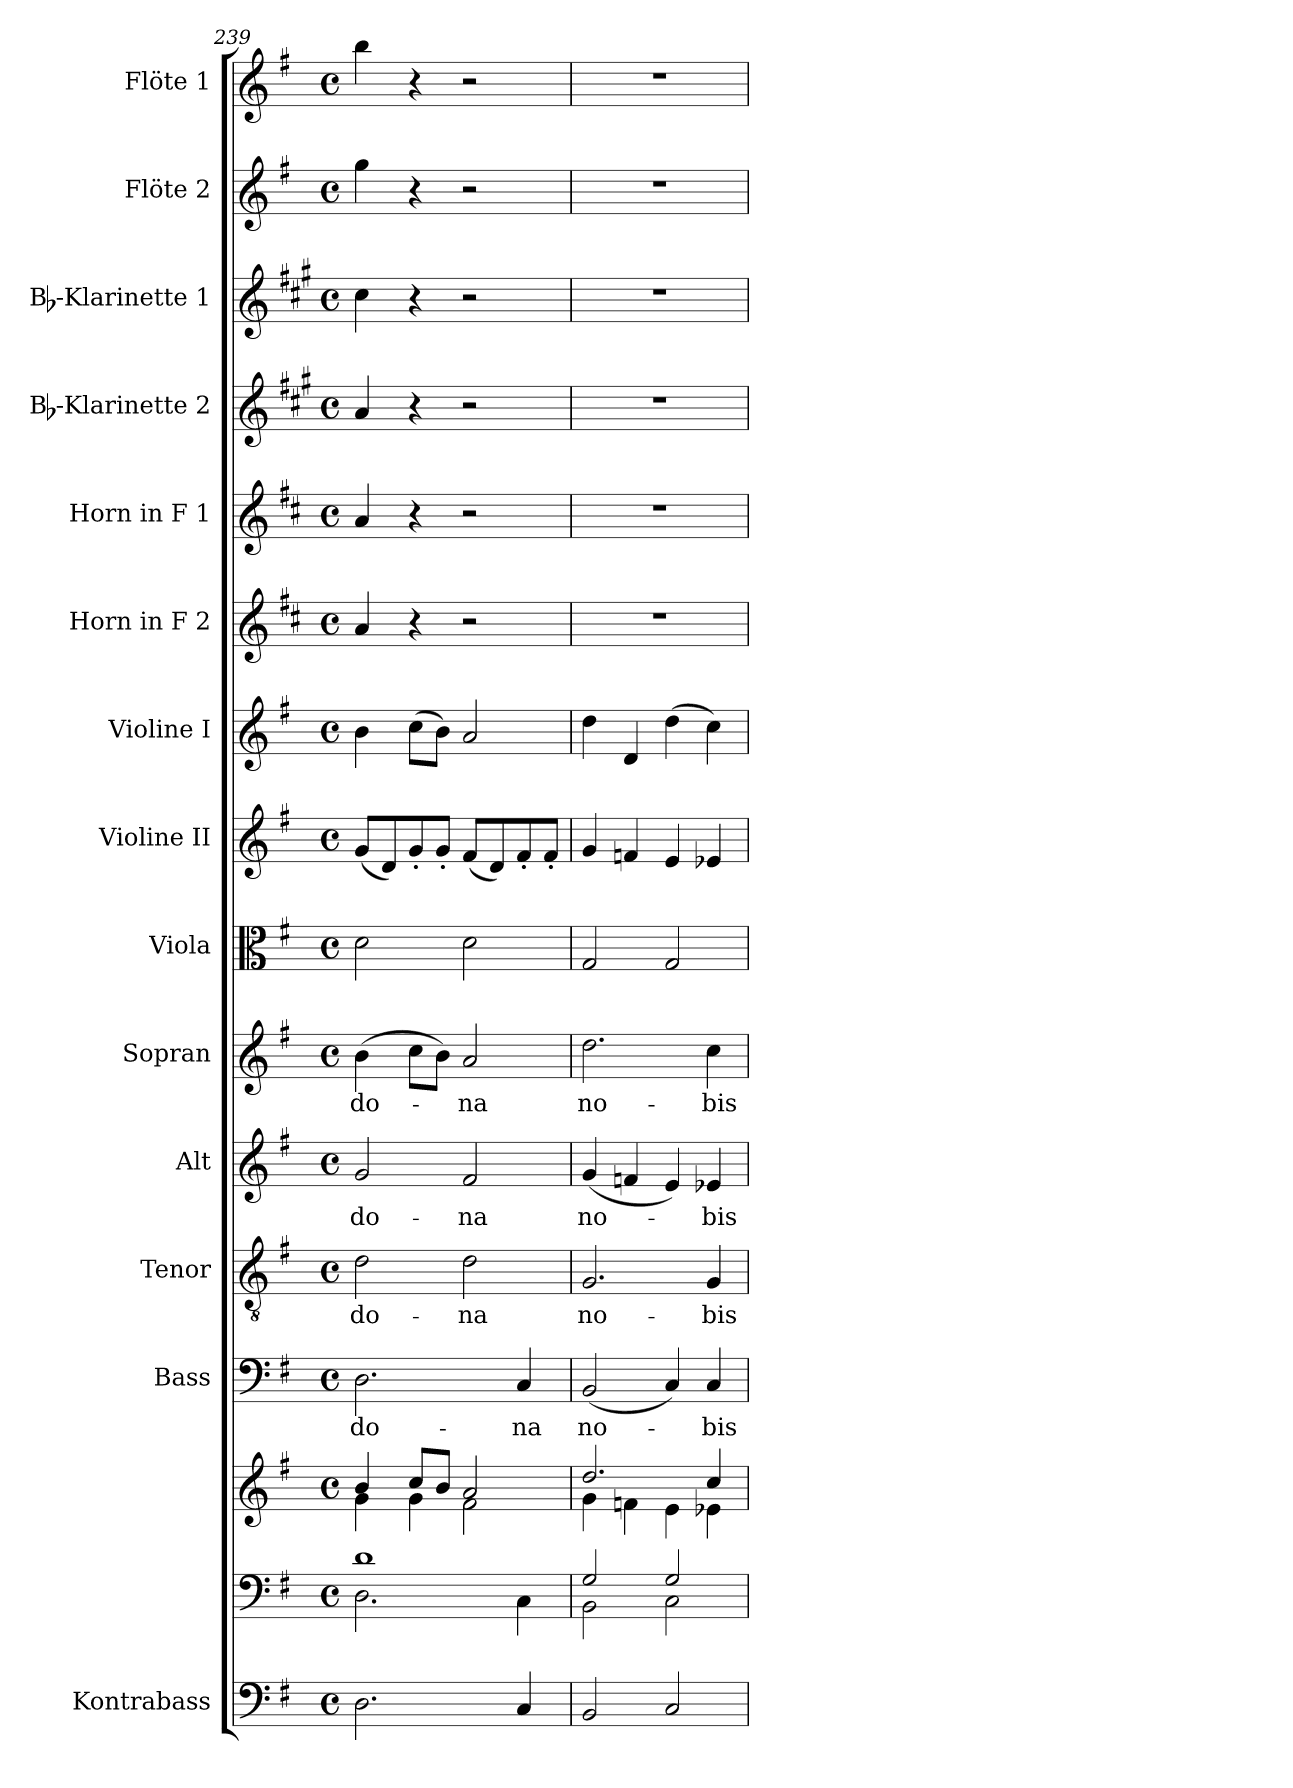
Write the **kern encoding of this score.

**kern	**kern	**kern	**kern	**text	**kern	**text	**kern	**text	**kern	**text	**kern	**kern	**kern	**kern	**kern	**kern	**kern	**kern	**kern
*part15	*part14	*part14	*part13	*part13	*part12	*part12	*part11	*part11	*part10	*part10	*part9	*part8	*part7	*part6	*part5	*part4	*part3	*part2	*part1
*staff16	*staff15	*staff14	*staff13	*staff13	*staff12	*staff12	*staff11	*staff11	*staff10	*staff10	*staff9	*staff8	*staff7	*staff6	*staff5	*staff4	*staff3	*staff2	*staff1
*I"Kontrabass	*	*	*I"Bass	*	*I"Tenor	*	*I"Alt	*	*I"Sopran	*	*I"Viola	*I"Violine II	*I"Violine I	*I"Horn in F 2	*I"Horn in F 1	*I"Bb-Klarinette 2	*I"Bb-Klarinette 1	*I"Flöte 2	*I"Flöte 1
*I'Kb.	*	*	*I'B.	*	*I'T.	*	*I'A.	*	*I'S.	*	*I'Vla.	*I'Vl. II	*I'Vl. I	*I'Horn 2	*I'Horn 1	*I'Bb Kl. 2	*I'Bb Kl. 1	*I'Fl. 2	*I'Fl. 1
*clefF4	*clefF4	*clefG2	*clefF4	*	*clefGv2	*	*clefG2	*	*clefG2	*	*clefC3	*clefG2	*clefG2	*clefG2	*clefG2	*clefG2	*clefG2	*clefG2	*clefG2
*ITrd7c12	*	*	*	*	*	*	*	*	*	*	*	*	*	*ITrd4c7	*ITrd4c7	*ITrd1c2	*ITrd1c2	*	*
*k[f#]	*k[f#]	*k[f#]	*k[f#]	*	*k[f#]	*	*k[f#]	*	*k[f#]	*	*k[f#]	*k[f#]	*k[f#]	*k[f#]	*k[f#]	*k[f#]	*k[f#]	*k[f#]	*k[f#]
*G:	*G:	*G:	*G:	*	*G:	*	*G:	*	*G:	*	*G:	*G:	*G:	*G:	*G:	*G:	*G:	*G:	*G:
*M4/4	*M4/4	*M4/4	*M4/4	*	*M4/4	*	*M4/4	*	*M4/4	*	*M4/4	*M4/4	*M4/4	*M4/4	*M4/4	*M4/4	*M4/4	*M4/4	*M4/4
*met(c)	*met(c)	*met(c)	*met(c)	*	*met(c)	*	*met(c)	*	*met(c)	*	*met(c)	*met(c)	*met(c)	*met(c)	*met(c)	*met(c)	*met(c)	*met(c)	*met(c)
=239	=239	=239	=239	=239	=239	=239	=239	=239	=239	=239	=239	=239	=239	=239	=239	=239	=239	=239	=239
*	*^	*^	*	*	*	*	*	*	*	*	*	*	*	*	*	*	*	*	*
!	!	!	!	!	!	!LO:LY:b	!	!LO:LY:b	!	!LO:LY:b	!	!LO:LY:b	!	!	!	!	!	!	!	!	!
2.DD\	1d	2.D\	4b/	4g\	2.D\	do-	2d\	do-	2g/	do-	(>4b\	do-	2d\	(<8g/L	4b\	4d/	4d/	4g/	4b\	4gg\	4bb\
.	.	.	.	.	.	.	.	.	.	.	.	.	.	8d/)	.	.	.	.	.	.	.
.	.	.	8cc/L	4g\	.	.	.	.	.	.	8cc\L	.	.	8g'</	(>8cc\L	4r	4r	4r	4r	4r	4r
.	.	.	8b/J	.	.	.	.	.	.	.	8b\J)	.	.	8g'</J	8b\J)	.	.	.	.	.	.
!	!	!	!	!	!	!	!	!LO:LY:b	!	!LO:LY:b	!	!LO:LY:b	!	!	!	!	!	!	!	!	!
.	.	.	2a/	2f#\	.	.	2d\	-na	2f#/	-na	2a/	-na	2d\	(<8f#/L	2a/	2r	2r	2r	2r	2r	2r
.	.	.	.	.	.	.	.	.	.	.	.	.	.	8d/)	.	.	.	.	.	.	.
!	!	!	!	!	!	!LO:LY:b	!	!	!	!	!	!	!	!	!	!	!	!	!	!	!
4CC/	.	4C\	.	.	4C/	-na	.	.	.	.	.	.	.	8f#'</	.	.	.	.	.	.	.
.	.	.	.	.	.	.	.	.	.	.	.	.	.	8f#'</J	.	.	.	.	.	.	.
!!LO:PB:g=z
=240	=240	=240	=240	=240	=240	=240	=240	=240	=240	=240	=240	=240	=240	=240	=240	=240	=240	=240	=240	=240	=240
!	!	!	!	!	!	!LO:LY:b	!	!LO:LY:b	!	!LO:LY:b	!	!LO:LY:b	!	!	!	!	!	!	!	!	!
2BBB/	2G/	2BB\	2.dd/	4g\	(<2BB/	no-	2.G/	no-	(<4g/	no-	2.dd\	no-	2G/	4g/	4dd\	1r	1r	1r	1r	1r	1r
.	.	.	.	4fn\	.	.	.	.	4fn/	.	.	.	.	4fn/	4d/	.	.	.	.	.	.
2CC/	2G/	2C\	.	4e\	4C/)	.	.	.	4e/)	.	.	.	2G/	4e/	(>4dd\	.	.	.	.	.	.
!	!	!	!	!	!	!LO:LY:b	!	!LO:LY:b	!	!LO:LY:b	!	!LO:LY:b	!	!	!	!	!	!	!	!	!
.	.	.	4cc/	4e-X\	4C/	-bis	4G/	-bis	4e-X/	-bis	4cc\	-bis	.	4e-X/	4cc\)	.	.	.	.	.	.
*	*v	*v	*	*	*	*	*	*	*	*	*	*	*	*	*	*	*	*	*	*	*
*	*	*v	*v	*	*	*	*	*	*	*	*	*	*	*	*	*	*	*	*	*
=	=	=	=	=	=	=	=	=	=	=	=	=	=	=	=	=	=	=	=
*-	*-	*-	*-	*-	*-	*-	*-	*-	*-	*-	*-	*-	*-	*-	*-	*-	*-	*-	*-
